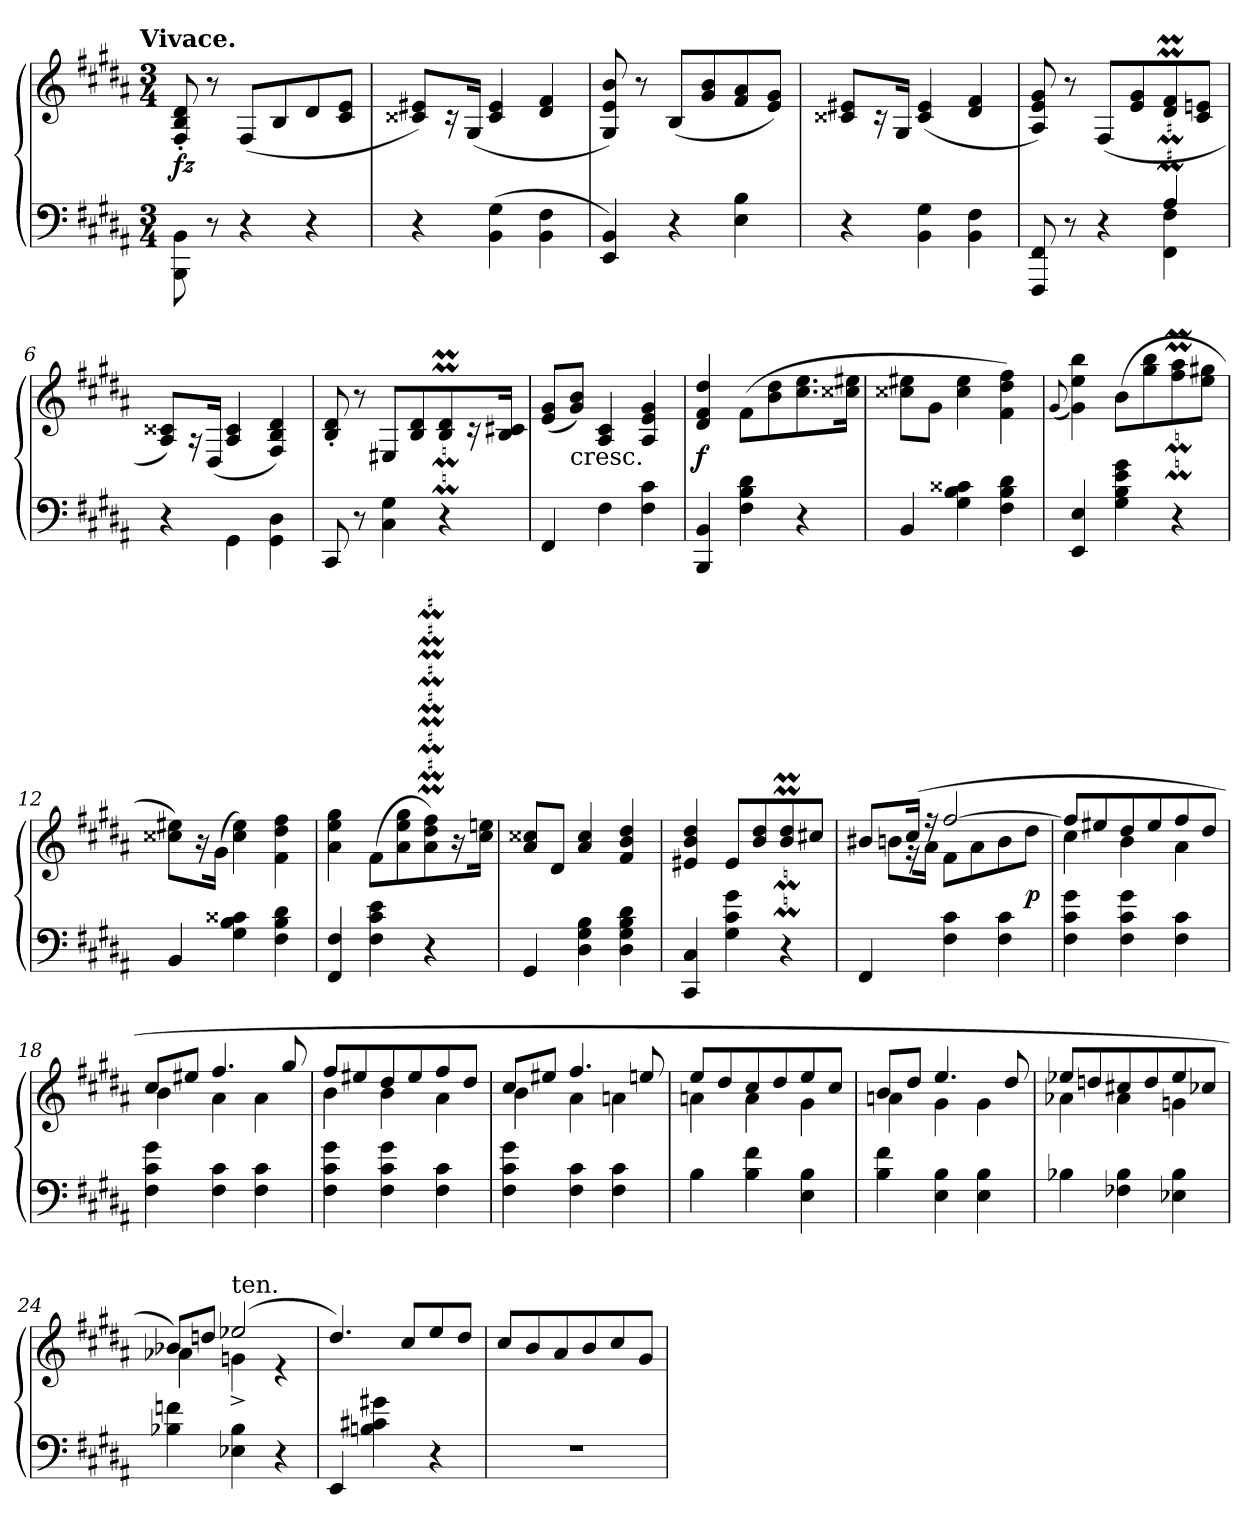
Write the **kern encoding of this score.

**kern	**kern	**dynam
*part1	*part1	*part1
*staff2	*staff1	*staff1/2
*clefF4	*clefG2	*
*k[f#c#g#d#a#]	*k[f#c#g#d#a#]	*
*B:	*B:	*
!!LO:TX:omd:t=Vivace.
*M3/4	*M3/4	*
*MM164	*MM164	*
=1	=1	=1
8BB\ 8BBB\	8d#'>/ 8B'>/ 8F#'>/	fz
8r	8r	.
4r	(>8F#/L	.
.	8B/	.
4r	8d#	.
.	8e 8c#J	.
=2	=2	=2
4r	8e#X 8c##XL)	.
.	16r	.
.	(>16G#/Jk	.
(4G# 4BB	4e# 4c##	.
4F# 4BB	4f# 4d#	.
=3	=3	=3
4BB 4EE)	8b 8e 8G#)	.
.	8r	.
4r	(>8BL	.
.	8b 8g#	.
4B 4E	8a# 8f#	.
.	8g# 8eJ)	.
=4	=4	=4
4r	8e#X 8c##XL	.
.	16r	.
.	16G#Jk	.
4G# 4BB	(>4e# 4c##	.
4F# 4BB	4f# 4d#	.
=5	=5	=5
*^	*	*
2ryy	8FF# 8FFF#	8g#/ 8e/ 8A#/)	.
.	8r	8r	.
.	4r	(>8F#/L	.
.	.	8g# 8e	.
4A#	4F# 4FF#	8f#M 8d#M	.
.	.	8e 8c#J	.
*v	*v	*	*
=6	=6	=6
4r	8c##X 8A#L)	.
.	16r	.
.	(>16D#/Jk	.
4GG#\	4c## 4A#	.
4D#\ 4GG#\	4d#/ 4B/ 4F#/)	.
=7	=7	=7
8CC#	8d#'> 8B'>	.
8r	8r	.
4G#\ 4C#\	8E#X/L	.
.	8d# 8B	.
4r	8d#m 8Bm	.
.	16r	.
.	16c# 16BJk	.
=8	=8	=8
4FF#	(<8g# 8eL	.
!	!LO:TX:b:t=cresc.	!
.	8b 8g#J)	.
4F#	4c# 4A#	.
4c# 4F#	4g# 4e 4A#	.
=9	=9	=9
4BB 4BBB	4dd# 4f# 4d#	f
4d# 4B 4F#	(>8f#L	.
.	8dd# 8b	.
4r	8.ee 8.cc#	.
.	16ee#X 16cc##XJk	.
=10	=10	=10
4BB	8ee#X 8cc##XL	.
.	8g#J	.
4c##X 4B 4G#	4ee# 4cc##	.
4d# 4B 4F#	4ff# 4dd# 4f#)	.
=11	=11	=11
.	(8qqg#/	.
4E 4EE	4bb 4ee 4g#)	.
4g# 4e 4B 4G#	(8bL	.
.	8bb 8gg#	.
4r	8aa#m 8ff#m	.
.	8gg# 8eeJ	.
=12	=12	=12
4BB	8ee#X 8cc##XL)	.
.	16r	.
.	(16g#Jk	.
4c##X 4B 4G#	4ee# 4cc##)	.
4d# 4B 4F#	4ff# 4dd# 4f#	.
=13	=13	=13
4F# 4FF#	4gg# 4ee 4a#	.
4e 4c# 4F#	(8f#L	.
.	8gg# 8ee 8a#	.
4r	8ff#M 8dd#M 8a#M)	.
.	16r	.
.	16ee 16cc#Jk	.
=14	=14	=14
4GG#	8cc##X 8a#L	.
.	8d#J	.
4B 4G# 4D#	4cc##/ 4a#/	.
4d# 4B 4G# 4D#	4dd# 4b 4f#	.
=15	=15	=15
4C# 4CC#	4dd# 4b 4e#X	.
4g# 4c# 4G#	8e#L	.
.	8dd# 8b	.
4r	8dd#m 8bm	.
.	8cc#J	.
=16	=16	=16
*	*^	*
4FF#	8b#XL	8bnL	.
.	(>16cc#Jk	16rg	.
.	16rff	16a#Jk	.
4c# 4F#	[2ff#	8f#L	.
.	.	8a#	.
4c# 4F#	.	8b	.
.	.	8dd#J	p
=17	=17	=17	=17
4g# 4c# 4F#	8ff#L]	4cc#	.
.	8ee#X	.	.
4g# 4c# 4F#	8dd#	4b	.
.	8ee#	.	.
4c# 4F#	8ff#	4a#	.
.	8dd#J	.	.
=18	=18	=18	=18
4g# 4c# 4F#	8cc#L	4b	.
.	8ee#XJ	.	.
4c# 4F#	4.ff#	4a#	.
4c# 4F#	.	4a#	.
.	8gg#	.	.
=19	=19	=19	=19
4g# 4c# 4F#	8ff#L	4b	.
.	8ee#X	.	.
4g# 4c# 4F#	8dd#	4b	.
.	8ee#	.	.
4c# 4F#	8ff#	4a#	.
.	8dd#J	.	.
=20	=20	=20	=20
4g# 4c# 4F#	8cc#L	4b	.
.	8ee#XJ	.	.
4c# 4F#	4.ff#	4a#	.
4c# 4F#	.	4an	.
.	8een	.	.
=21	=21	=21	=21
4B	8eeL	4an	.
.	8dd#	.	.
4f# 4B	8cc#	4a	.
.	8dd#	.	.
4B 4E	8ee	4g#	.
.	8cc#J	.	.
=22	=22	=22	=22
4f# 4B	8bL	4an	.
.	8dd#J	.	.
4B 4E	4.ee	4g#	.
4B 4E	.	4g#	.
.	8dd#	.	.
=23	=23	=23	=23
4B-X	8ee-XL	4a-X	.
.	8ddn	.	.
4B- 4F-X	8cc#X	4a-	.
.	8dd	.	.
4B- 4E-X	8ee-	4gn	.
.	8cc-XJ	.	.
=24	=24	=24	=24
4fn 4B-X	8b-XL)	4a-X	.
.	8ddnJ	.	.
!	!LO:TX:a:t=ten.	!	!
4B- 4E-X	(2ee-X	4gn^>	.
4r	.	4r	.
*	*v	*v	*
=25	=25	=25
4EE	4.dd#/)	.
4g#X 4c#X 4Bn	.	.
.	8cc#/L	.
4r	8ee	.
.	8dd#J	.
=26	=26	=26
2.r	8cc#L	.
.	8b	.
.	8a#	.
.	8b	.
.	8cc#	.
.	8g#J	.
=	=	=
*-	*-	*-
